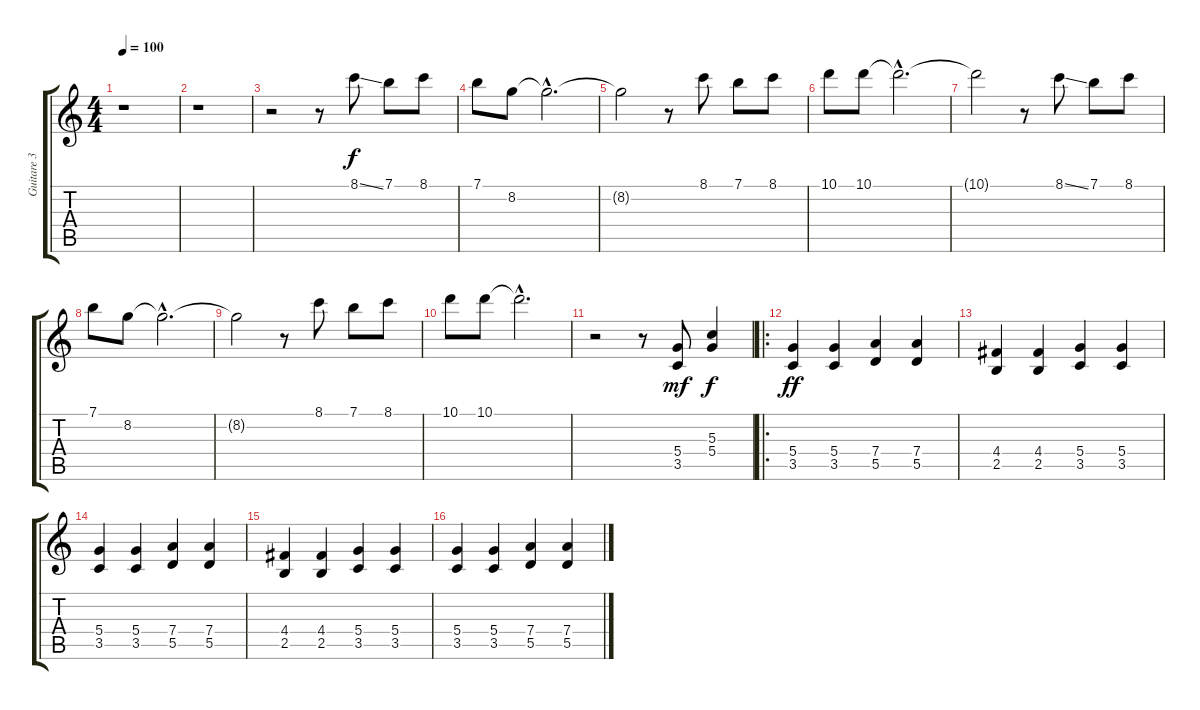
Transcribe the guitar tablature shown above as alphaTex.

\track ("Guitare 3" "Guitare 3") {instrument distortionguitar}
\staff {score tabs}
\tuning (E4 B3 G3 D3 A2 E2) {hide}
\ts (4 4)
\tempo 100
\clef g2
\ks c
r.1{dy ff} |
r.1 |
r.2 r.8 8.1{ss}.8{dy f} 7.1.8 8.1.8 |
7.1.8 8.2.8 8.2{hac t}.2{d} |
8.2{t}.2 r.8 8.1.8 7.1.8 8.1.8 |
10.1.8 10.1.8 10.1{hac t}.2{d} |
10.1{t}.2 r.8 8.1{ss}.8 7.1.8 8.1.8 |
7.1.8 8.2.8 8.2{hac t}.2{d} |
8.2{t}.2 r.8 8.1.8 7.1.8 8.1.8 |
10.1.8 10.1.8 10.1{hac t}.2{d} |
r.2 r.8 (5.4 3.5).8{dy mf} (5.3 5.4).4{dy f} |
\ro
(5.4 3.5).4{dy ff} (5.4 3.5).4 (7.4 5.5).4 (7.4 5.5).4 |
(4.4 2.5).4 (4.4 2.5).4 (5.4 3.5).4 (5.4 3.5).4 |
(5.4 3.5).4 (5.4 3.5).4 (7.4 5.5).4 (7.4 5.5).4 |
(4.4 2.5).4 (4.4 2.5).4 (5.4 3.5).4 (5.4 3.5).4 |
(5.4 3.5).4 (5.4 3.5).4 (7.4 5.5).4 (7.4 5.5).4
